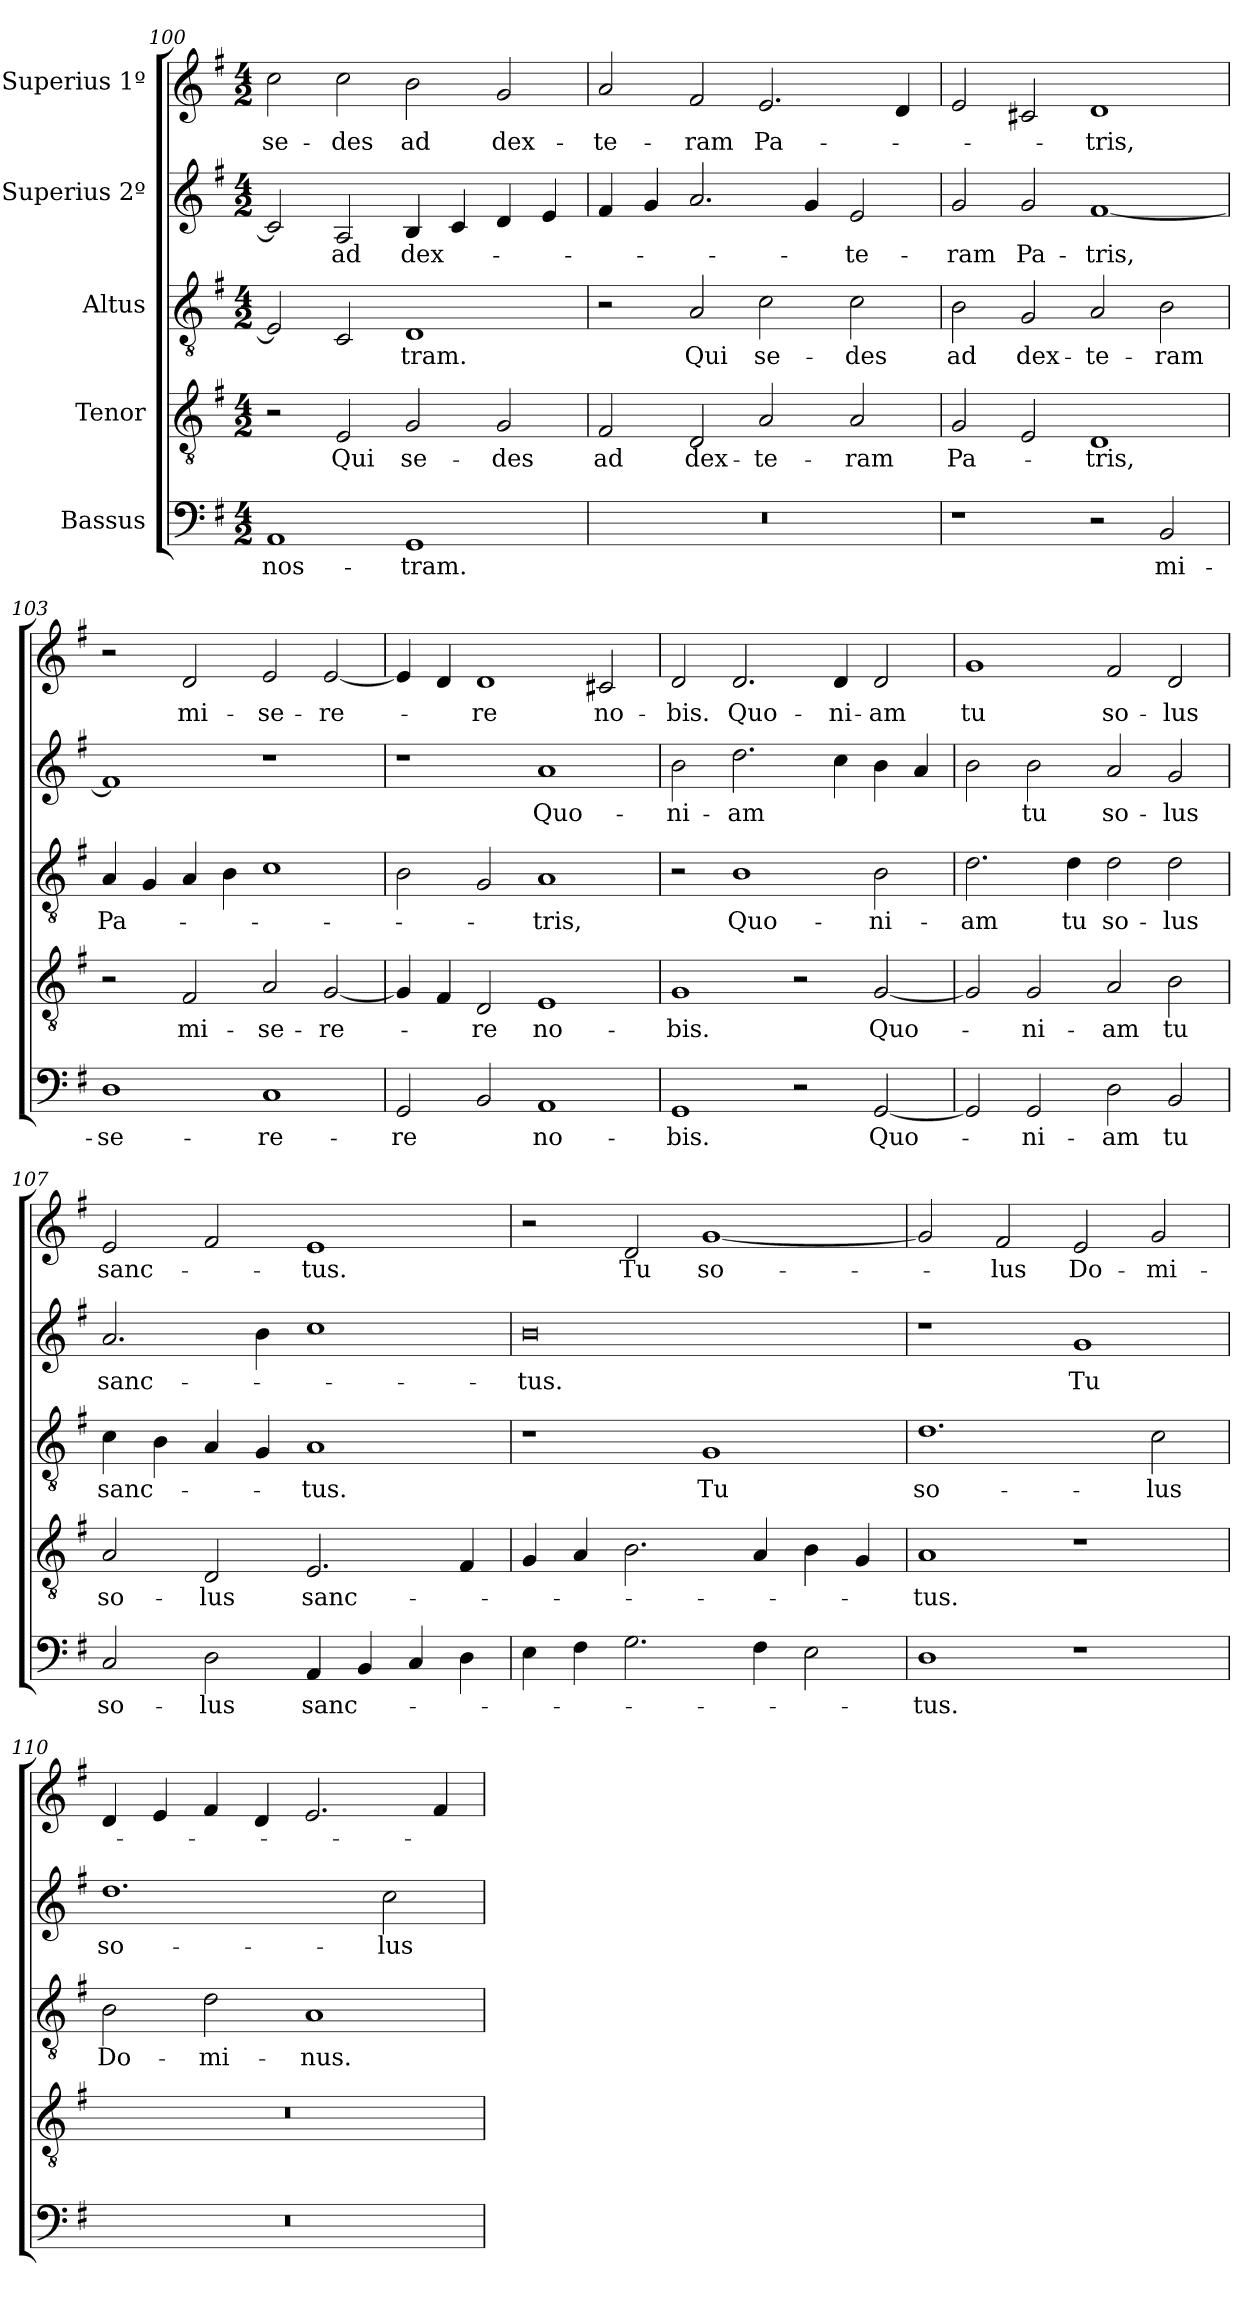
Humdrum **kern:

**kern	**text	**kern	**text	**kern	**text	**kern	**text	**kern	**text
*part5	*part5	*part4	*part4	*part3	*part3	*part2	*part2	*part1	*part1
*staff5	*staff5	*staff4	*staff4	*staff3	*staff3	*staff2	*staff2	*staff1	*staff1
*I"Bassus	*	*I"Tenor	*	*I"Altus	*	*I"Superius 2º	*	*I"Superius 1º	*
*clefF4	*	*clefGv2	*	*clefGv2	*	*clefG2	*	*clefG2	*
*k[f#]	*	*k[f#]	*	*k[f#]	*	*k[f#]	*	*k[f#]	*
*M4/2	*	*M4/2	*	*M4/2	*	*M4/2	*	*M4/2	*
=100	=100	=100	=100	=100	=100	=100	=100	=100	=100
1AA/	nos-	2r	.	2E/]	.	2c/]	.	2cc\	se-
.	.	2E/	Qui	2C/	.	2A/	ad	2cc\	-des
1GG/	-tram.	2G/	se-	1D/	-tram.	4B/	dex-	2b\	ad
.	.	.	.	.	.	4c/	.	.	.
.	.	2G/	-des	.	.	4d/	.	2g/	dex-
.	.	.	.	.	.	4e/	.	.	.
=101	=101	=101	=101	=101	=101	=101	=101	=101	=101
0r	.	2F#/	ad	2r	.	4f#/	.	2a/	-te-
.	.	.	.	.	.	4g/	.	.	.
.	.	2D/	dex-	2A/	Qui	2.a/	.	2f#/	-ram
.	.	2A/	-te-	2c\	se-	.	.	2.e/	Pa-
.	.	.	.	.	.	4g/	.	.	.
.	.	2A/	-ram	2c\	-des	2e/	-te-	.	.
.	.	.	.	.	.	.	.	4d/	.
=102	=102	=102	=102	=102	=102	=102	=102	=102	=102
1r	.	2G/	Pa-	2B\	ad	2g/	-ram	2e/	.
.	.	2E/	.	2G/	dex-	2g/	Pa-	2c#X/	.
2r	.	1D/	-tris,	2A/	-te-	[1f#/	-tris,	1d/	-tris,
2BB/	mi-	.	.	2B\	-ram	.	.	.	.
=103	=103	=103	=103	=103	=103	=103	=103	=103	=103
1D\	-se-	2r	.	4A/	Pa-	1f#/]	.	2r	.
.	.	.	.	4G/	.	.	.	.	.
.	.	2F#/	mi-	4A/	.	.	.	2d/	mi-
.	.	.	.	4B\	.	.	.	.	.
1C/	-re-	2A/	-se-	1c\	.	1r	.	2e/	-se-
.	.	[2G/	-re-	.	.	.	.	[2e/	-re-
=104	=104	=104	=104	=104	=104	=104	=104	=104	=104
2GG/	-re	4G/]	.	2B\	.	1r	.	4e/]	.
.	.	4F#/	.	.	.	.	.	4d/	.
2BB/	.	2D/	-re	2G/	.	.	.	1d/	-re
1AA/	no-	1E/	no-	1A/	-tris,	1a/	Quo-	.	.
.	.	.	.	.	.	.	.	2c#X/	no-
=105	=105	=105	=105	=105	=105	=105	=105	=105	=105
1GG/	-bis.	1G/	-bis.	2r	.	2b\	-ni-	2d/	-bis.
.	.	.	.	1B\	Quo-	2.dd\	-am	2.d/	Quo-
2r	.	2r	.	.	.	.	.	.	.
.	.	.	.	.	.	4cc\	.	4d/	-ni-
[2GG/	Quo-	[2G/	Quo-	2B\	-ni-	4b\	.	2d/	-am
.	.	.	.	.	.	4a/	.	.	.
=106	=106	=106	=106	=106	=106	=106	=106	=106	=106
2GG/]	.	2G/]	.	2.d\	-am	2b\	.	1g/	tu
2GG/	-ni-	2G/	-ni-	.	.	2b\	tu	.	.
.	.	.	.	4d\	tu	.	.	.	.
2D\	-am	2A/	-am	2d\	so-	2a/	so-	2f#/	so-
2BB/	tu	2B\	tu	2d\	-lus	2g/	-lus	2d/	-lus
=107	=107	=107	=107	=107	=107	=107	=107	=107	=107
2C/	so-	2A/	so-	4c\	sanc-	2.a/	sanc-	2e/	sanc-
.	.	.	.	4B\	.	.	.	.	.
2D\	-lus	2D/	-lus	4A/	.	.	.	2f#/	.
.	.	.	.	4G/	.	4b\	.	.	.
4AA/	sanc-	2.E/	sanc-	1A/	-tus.	1cc\	.	1e/	-tus.
4BB/	.	.	.	.	.	.	.	.	.
4C/	.	.	.	.	.	.	.	.	.
4D\	.	4F#/	.	.	.	.	.	.	.
=108	=108	=108	=108	=108	=108	=108	=108	=108	=108
4E\	.	4G/	.	1r	.	0b\	-tus.	2r	.
4F#\	.	4A/	.	.	.	.	.	.	.
2.G\	.	2.B\	.	.	.	.	.	2d/	Tu
.	.	.	.	1G/	Tu	.	.	[1g/	so-
4F#\	.	4A/	.	.	.	.	.	.	.
2E\	.	4B\	.	.	.	.	.	.	.
.	.	4G/	.	.	.	.	.	.	.
=109	=109	=109	=109	=109	=109	=109	=109	=109	=109
1D\	-tus.	1A/	-tus.	1.d\	so-	1r	.	2g/]	.
.	.	.	.	.	.	.	.	2f#/	-lus
1r	.	1r	.	.	.	1g/	Tu	2e/	Do-
.	.	.	.	2c\	-lus	.	.	2g/	-mi-
=110	=110	=110	=110	=110	=110	=110	=110	=110	=110
0r	.	0r	.	2B\	Do-	1.dd\	so-	4d/	.
.	.	.	.	.	.	.	.	4e/	.
.	.	.	.	2d\	-mi-	.	.	4f#/	.
.	.	.	.	.	.	.	.	4d/	.
.	.	.	.	1A/	-nus.	.	.	2.e/	.
.	.	.	.	.	.	2cc\	-lus	.	.
.	.	.	.	.	.	.	.	4f#/	.
=	=	=	=	=	=	=	=	=	=
*-	*-	*-	*-	*-	*-	*-	*-	*-	*-
